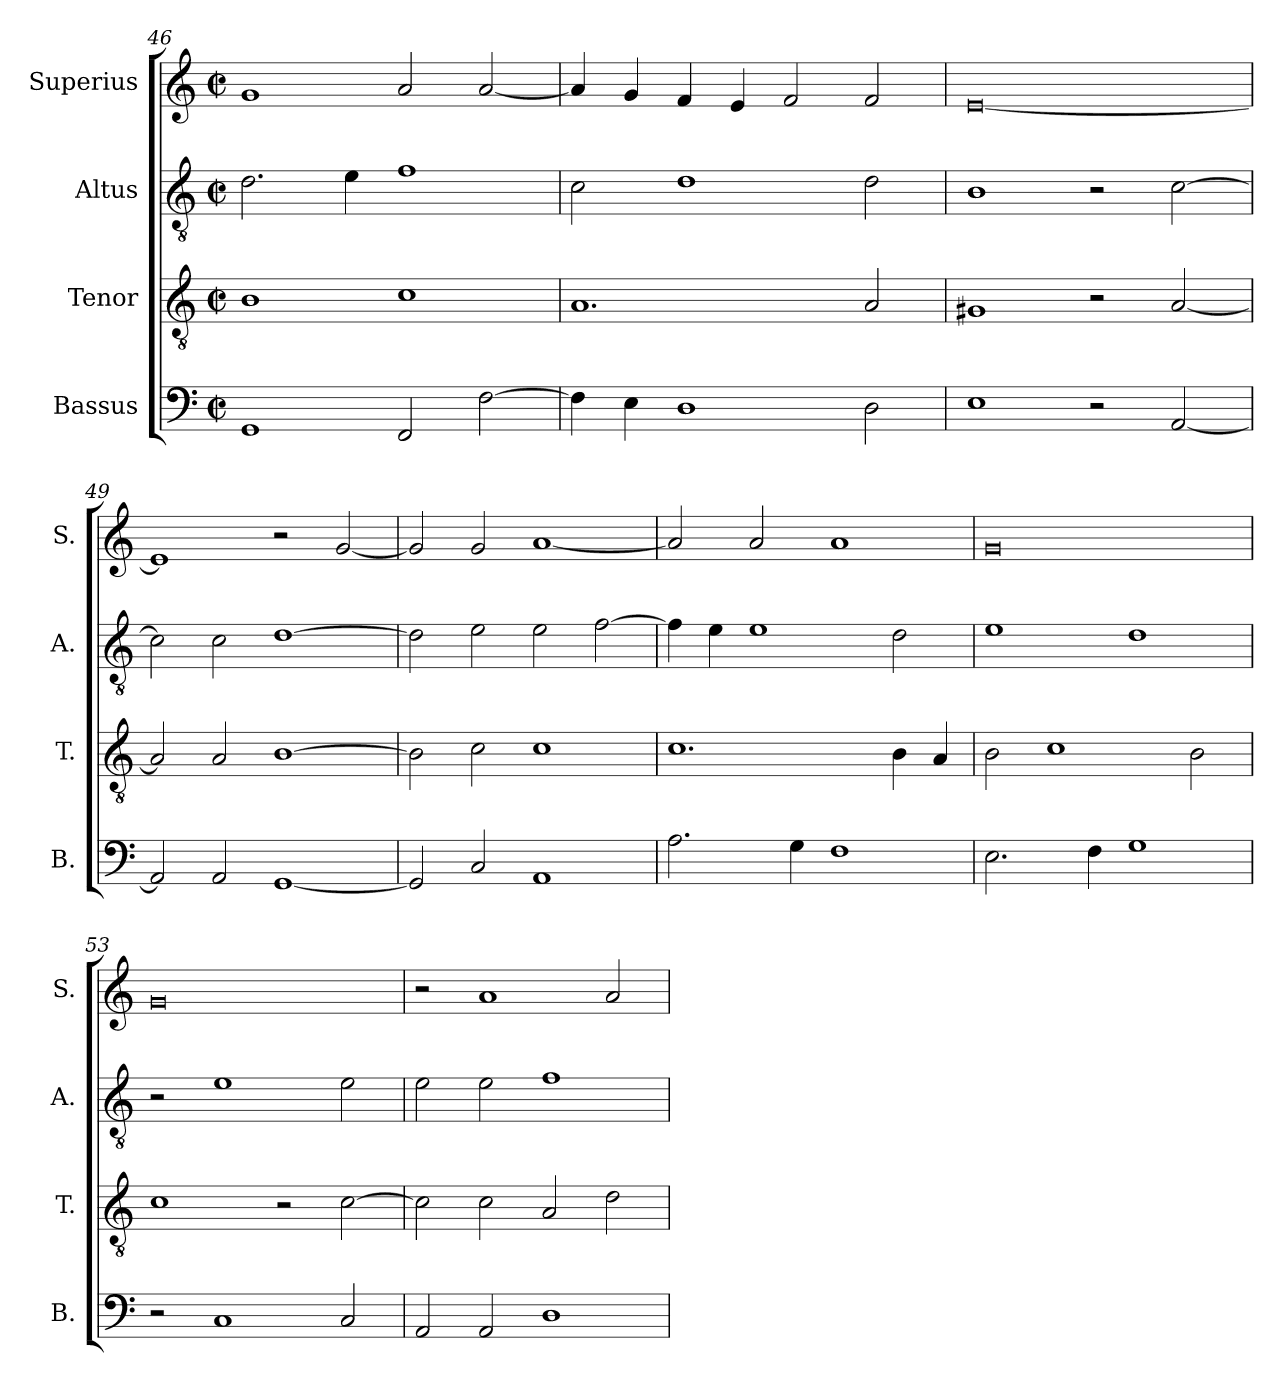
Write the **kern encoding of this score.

**kern	**kern	**kern	**kern
*part4	*part3	*part2	*part1
*staff4	*staff3	*staff2	*staff1
*I"Bassus	*I"Tenor	*I"Altus	*I"Superius
*I'B.	*I'T.	*I'A.	*I'S.
*clefF4	*clefGv2	*clefGv2	*clefG2
*	*ITrd7c12	*ITrd7c12	*
*k[]	*k[]	*k[]	*k[]
*C:	*C:	*C:	*C:
*M2/2	*M2/2	*M2/2	*M2/2
*met(c|)	*met(c|)	*met(c|)	*met(c|)
=46	=46	=46	=46
1GGi	1BBi	2.Di\	1gi
.	.	4Ei\	.
2FFi/	1Ci	1Fi	2ai/
[>2Fi\	.	.	[<2ai/
=47	=47	=47	=47
4Fi\]	1.AAi	2Ci\	4ai/]
4Ei\	.	.	4gi/
1Di	.	1Di	4fi/
.	.	.	4ei/
.	.	.	2fi/
2Di\	2AAi/	2Di\	2fi/
!!LO:PB:g=z
=48	=48	=48	=48
1Ei	1GG#Xi	1BBi	[<0ei
2r	2r	2r	.
[<2AAi/	[<2AAi/	[>2Ci\	.
=49	=49	=49	=49
2AAi/]	2AAi/]	2Ci\]	1ei]
2AAi/	2AAi/	2Ci\	.
[<1GGi	[>1BBi	[>1Di	2r
.	.	.	[<2gi/
=50	=50	=50	=50
2GGi/]	2BBi\]	2Di\]	2gi/]
2Ci/	2Ci\	2Ei\	2gi/
1AAi	1Ci	2Ei\	[<1ai
.	.	[>2Fi\	.
=51	=51	=51	=51
2.Ai\	1.Ci	4Fi\]	2ai/]
.	.	4Ei\	.
.	.	1Ei	2ai/
4Gi\	.	.	.
1Fi	.	.	1ai
.	4BBi\	2Di\	.
.	4AAi/	.	.
=52	=52	=52	=52
2.Ei\	2BBi\	1Ei	0gi
.	1Ci	.	.
4Fi\	.	.	.
1Gi	.	1Di	.
.	2BBi\	.	.
!!LO:LB:g=z
=53	=53	=53	=53
2r	1Ci	2r	0gi
1Ci	.	1Ei	.
.	2r	.	.
2Ci/	[>2Ci\	2Ei\	.
=54	=54	=54	=54
2AAi/	2Ci\]	2Ei\	2r
2AAi/	2Ci\	2Ei\	1ai
1Di	2AAi/	1Fi	.
.	2Di\	.	2ai/
=	=	=	=
*-	*-	*-	*-
